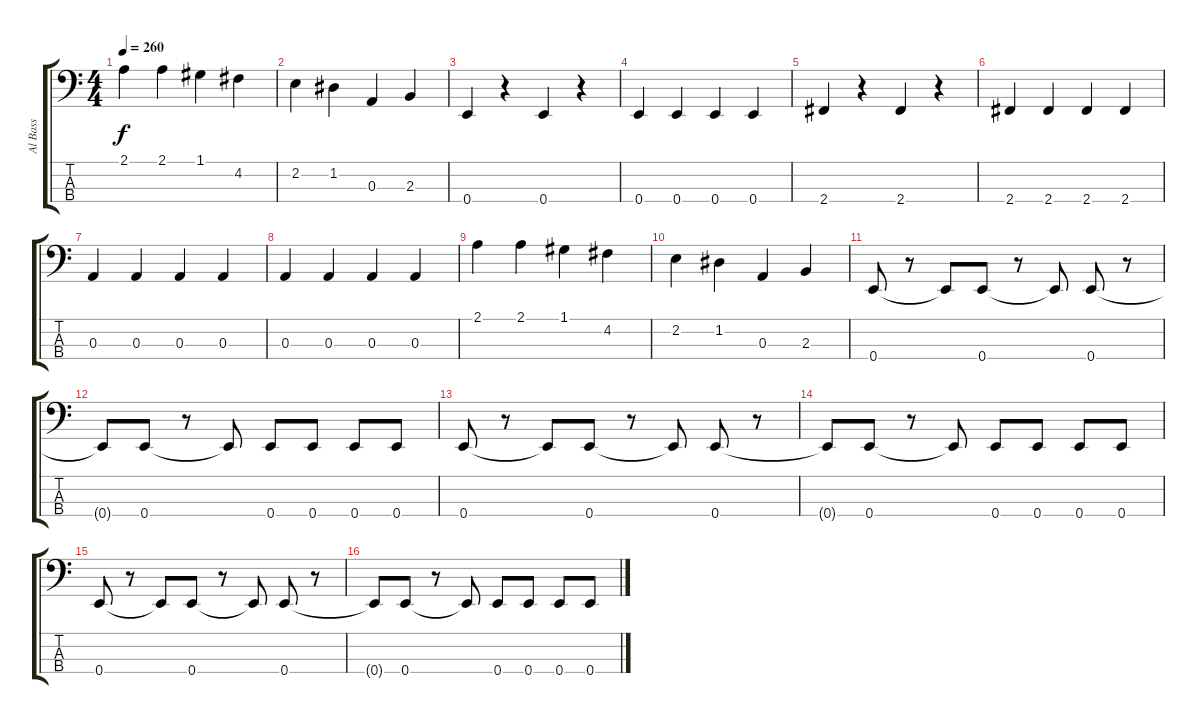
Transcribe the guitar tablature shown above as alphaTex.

\track ("Al Bass" "Al Bass") {instrument electricbasspick}
\staff {score tabs}
\tuning (G2 D2 A1 E1) {hide}
\ts (4 4)
\tempo 260
\clef f4
\ks c
2.1.4{dy f} 2.1.4 1.1.4 4.2.4 |
2.2.4 1.2.4 0.3.4 2.3.4 |
0.4.4 r.4 0.4.4 r.4 |
0.4.4 0.4.4 0.4.4 0.4.4 |
2.4.4 r.4 2.4.4 r.4 |
2.4.4 2.4.4 2.4.4 2.4.4 |
0.3.4 0.3.4 0.3.4 0.3.4 |
0.3.4 0.3.4 0.3.4 0.3.4 |
2.1.4 2.1.4 1.1.4 4.2.4 |
2.2.4 1.2.4 0.3.4 2.3.4 |
0.4.8 r.8 0.4{t}.8 0.4.8 r.8 0.4{t}.8 0.4.8 r.8 |
0.4{t}.8 0.4.8 r.8 0.4{t}.8 0.4.8 0.4.8 0.4.8 0.4.8 |
0.4.8 r.8 0.4{t}.8 0.4.8 r.8 0.4{t}.8 0.4.8 r.8 |
0.4{t}.8 0.4.8 r.8 0.4{t}.8 0.4.8 0.4.8 0.4.8 0.4.8 |
0.4.8 r.8 0.4{t}.8 0.4.8 r.8 0.4{t}.8 0.4.8 r.8 |
0.4{t}.8 0.4.8 r.8 0.4{t}.8 0.4.8 0.4.8 0.4.8 0.4.8
